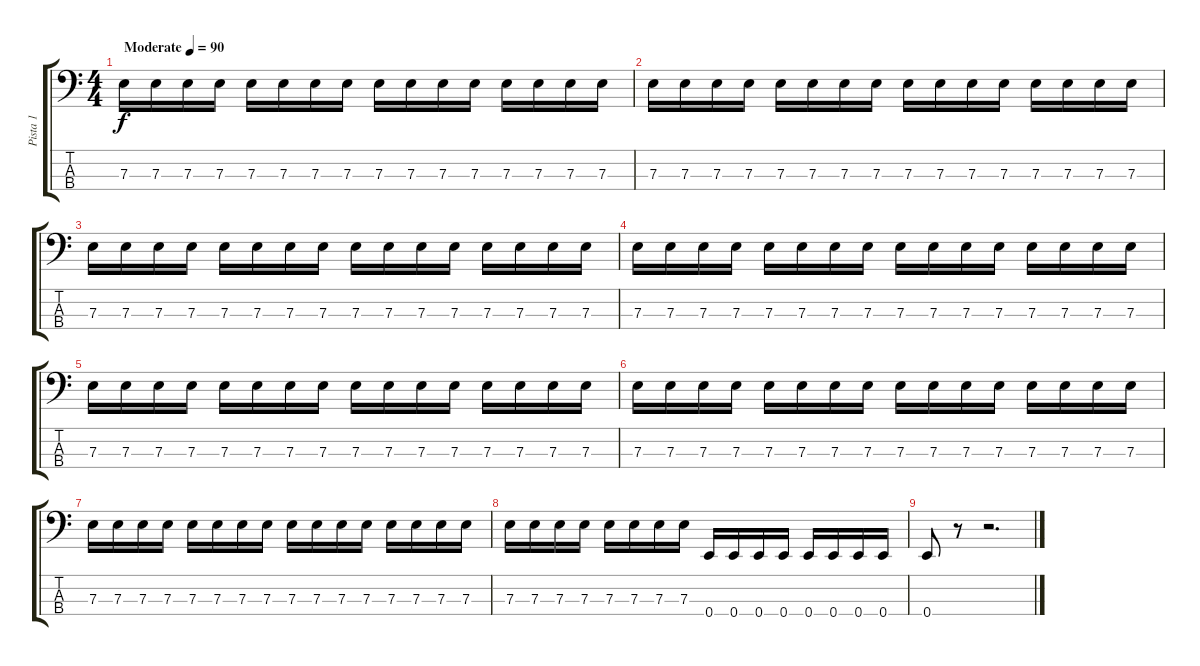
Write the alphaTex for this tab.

\track ("Pista 1" "Pista 1") {instrument electricbassfinger}
\staff {score tabs}
\tuning (G2 D2 A1 E1) {hide}
\ts (4 4)
\tempo (90 "Moderate")
\clef f4
\ks c
7.3.16{dy f instrument electricbassfinger} 7.3.16 7.3.16 7.3.16 7.3.16 7.3.16 7.3.16 7.3.16 7.3.16 7.3.16 7.3.16 7.3.16 7.3.16 7.3.16 7.3.16 7.3.16 |
7.3.16 7.3.16 7.3.16 7.3.16 7.3.16 7.3.16 7.3.16 7.3.16 7.3.16 7.3.16 7.3.16 7.3.16 7.3.16 7.3.16 7.3.16 7.3.16 |
7.3.16 7.3.16 7.3.16 7.3.16 7.3.16 7.3.16 7.3.16 7.3.16 7.3.16 7.3.16 7.3.16 7.3.16 7.3.16 7.3.16 7.3.16 7.3.16 |
7.3.16 7.3.16 7.3.16 7.3.16 7.3.16 7.3.16 7.3.16 7.3.16 7.3.16 7.3.16 7.3.16 7.3.16 7.3.16 7.3.16 7.3.16 7.3.16 |
7.3.16 7.3.16 7.3.16 7.3.16 7.3.16 7.3.16 7.3.16 7.3.16 7.3.16 7.3.16 7.3.16 7.3.16 7.3.16 7.3.16 7.3.16 7.3.16 |
7.3.16 7.3.16 7.3.16 7.3.16 7.3.16 7.3.16 7.3.16 7.3.16 7.3.16 7.3.16 7.3.16 7.3.16 7.3.16 7.3.16 7.3.16 7.3.16 |
7.3.16 7.3.16 7.3.16 7.3.16 7.3.16 7.3.16 7.3.16 7.3.16 7.3.16 7.3.16 7.3.16 7.3.16 7.3.16 7.3.16 7.3.16 7.3.16 |
7.3.16 7.3.16 7.3.16 7.3.16 7.3.16 7.3.16 7.3.16 7.3.16 0.4.16 0.4.16 0.4.16 0.4.16 0.4.16 0.4.16 0.4.16 0.4.16 |
0.4.8 r.8 r.2{d}
